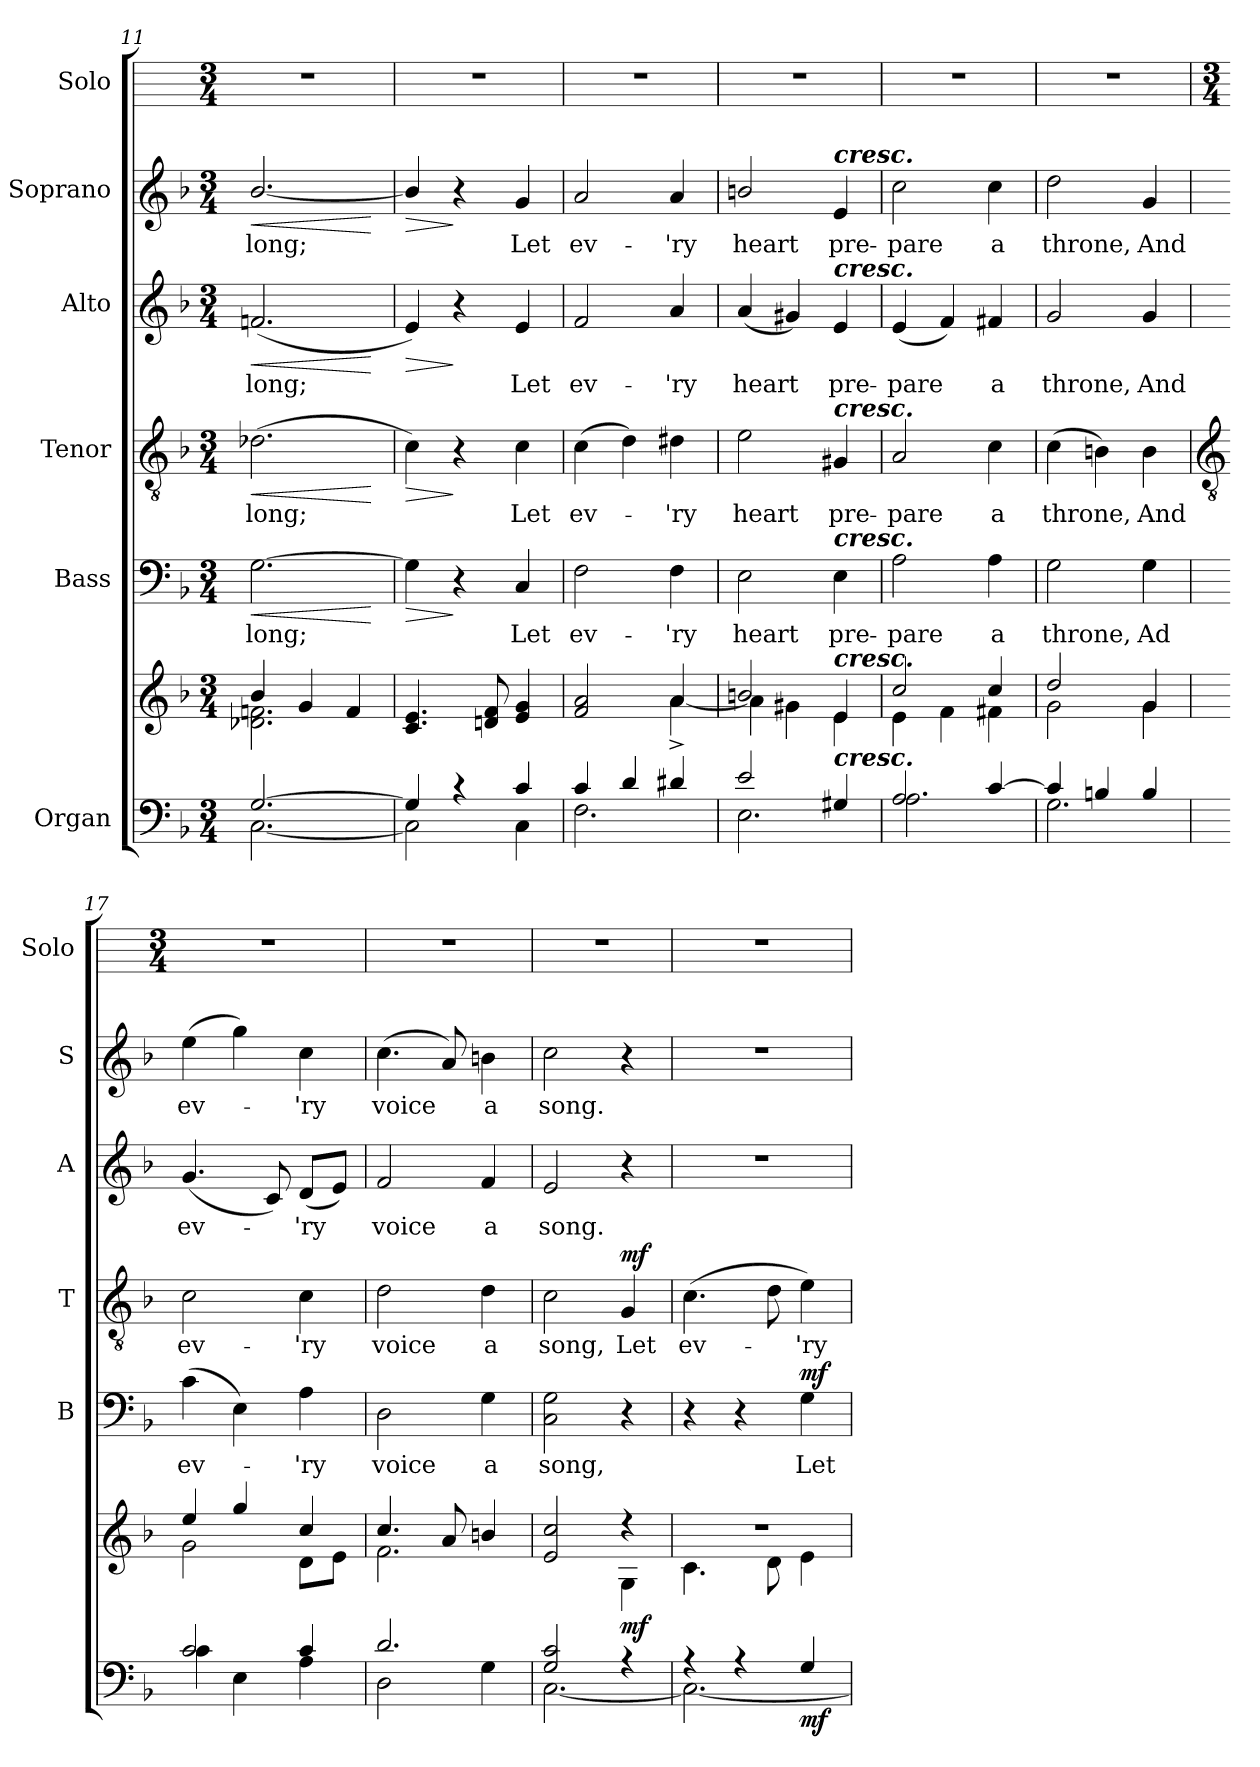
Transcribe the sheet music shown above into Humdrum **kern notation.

**kern	**kern	**dynam	**kern	**text	**dynam	**kern	**text	**dynam	**kern	**text	**dynam	**kern	**text	**dynam	**kern
*part6	*part6	*part6	*part5	*part5	*part5	*part4	*part4	*part4	*part3	*part3	*part3	*part2	*part2	*part2	*part1
*staff7	*staff6	*staff6/7	*staff5	*staff5	*staff5	*staff4	*staff4	*staff4	*staff3	*staff3	*staff3	*staff2	*staff2	*staff2	*staff1
*I"Organ	*	*	*I"Bass	*	*	*I"Tenor	*	*	*I"Alto	*	*	*I"Soprano	*	*	*I"Solo
*	*	*	*I'B	*	*	*I'T	*	*	*I'A	*	*	*I'S	*	*	*I'Solo
*clefF4	*clefG2	*	*clefF4	*	*	*clefGv2	*	*	*clefG2	*	*	*clefG2	*	*	*
*k[b-]	*k[b-]	*	*k[b-]	*	*	*k[b-]	*	*	*k[b-]	*	*	*k[b-]	*	*	*
*F:	*F:	*	*F:	*	*	*F:	*	*	*F:	*	*	*F:	*	*	*
*M3/4	*M3/4	*	*M3/4	*	*	*M3/4	*	*	*M3/4	*	*	*M3/4	*	*	*M3/4
=11	=11	=11	=11	=11	=11	=11	=11	=11	=11	=11	=11	=11	=11	=11	=11
*^	*^	*	*	*	*	*	*	*	*	*	*	*	*	*	*
!	!	!	!	!	!	!LO:LY:b	!LO:HP:b	!	!LO:LY:b	!LO:HP:b	!	!LO:LY:b	!LO:HP:b	!	!LO:LY:b	!LO:HP:b	!
[2.G/	[2.C\	4b-/	2.d-X\ 2.fn\	.	[2.G\	long;	<	(>2.d-X\	long;	<	(<2.fn	long;	<	[2.b-/	long;	<	2.r
.	.	4g/	.	.	.	.	.	.	.	.	.	.	.	.	.	.	.
.	.	4f/	.	.	.	.	.	.	.	.	.	.	.	.	.	.	.
*v	*v	*	*	*	*	*	*	*	*	*	*	*	*	*	*	*	*
*	*v	*v	*	*	*	*	*	*	*	*	*	*	*	*	*	*
.	.	.	.	.	[	.	.	[	.	.	[	.	.	[	.
=12	=12	=12	=12	=12	=12	=12	=12	=12	=12	=12	=12	=12	=12	=12	=12
*^	*^	*	*	*	*	*	*	*	*	*	*	*	*	*	*
!	!	!	!LO:N:vis=1	!	!	!	!LO:HP:b	!	!	!LO:HP:b	!	!	!LO:HP:b	!	!	!LO:HP:b	!
4G/]	2C\]	4.c/ 4.e/	2.ryy	.	4G\]	.	>	4c\)	.	>	4e)	.	>	4b-/]	.	>	2.r
4r	.	.	.	.	4r	.	]	4r	.	]	4r	.	]	4r	.	]	.
.	.	8dn/ 8f/	.	.	.	.	.	.	.	.	.	.	.	.	.	.	.
!	!	!	!	!	!	!LO:LY:b	!	!	!LO:LY:b	!	!	!LO:LY:b	!	!	!LO:LY:b	!	!
4c/	4C\	4e/ 4g/	.	.	4C	Let	.	4c	Let	.	4e	Let	.	4g	Let	.	.
=13	=13	=13	=13	=13	=13	=13	=13	=13	=13	=13	=13	=13	=13	=13	=13	=13	=13
!	!	!	!	!	!	!LO:LY:b	!	!	!LO:LY:b	!	!	!LO:LY:b	!	!	!LO:LY:b	!	!
4c/	2.F\	2f/ 2a/	2ryy	.	2F	ev-	.	(>4c	ev-	.	2f	ev-	.	2a	ev-	.	2.r
4d/	.	.	.	.	.	.	.	4d)	.	.	.	.	.	.	.	.	.
!	!	!	!	!	!	!LO:LY:b	!	!	!LO:LY:b	!	!	!LO:LY:b	!	!	!LO:LY:b	!	!
4d#X/	.	4a/	[4a^\	.	4F	-'ry	.	4d#X	'ry	.	4a	-'ry	.	4a	-'ry	.	.
=14	=14	=14	=14	=14	=14	=14	=14	=14	=14	=14	=14	=14	=14	=14	=14	=14	=14
!	!	!	!	!	!	!LO:LY:b	!	!	!LO:LY:b	!	!	!LO:LY:b	!	!	!LO:LY:b	!	!
2e/	2.E\	2bn/	4a\]	.	2E	heart	.	2e	heart	.	(<4a	heart	.	2bn/	heart	.	2.r
.	.	.	4g#X\	.	.	.	.	.	.	.	4g#X)	.	.	.	.	.	.
!	!	!	!	!	!	!	!	!	!	!	!	!	!	!LO:TX:a:Bi:t=cresc.	!	!	!
!	!	!	!	!	!	!	!	!	!	!	!LO:TX:a:Bi:t=cresc.	!	!	!	!	!	!
!	!	!	!	!	!	!	!	!LO:TX:a:Bi:t=cresc.	!	!	!	!	!	!	!	!	!
!	!	!	!	!	!LO:TX:a:Bi:t=cresc.	!	!	!	!	!	!	!	!	!	!	!	!
!	!	!LO:TX:a:Bi:t=cresc.	!	!	!	!	!	!	!	!	!	!	!	!	!	!	!
!LO:TX:a:Bi:t=cresc.	!	!	!	!	!	!	!	!	!	!	!	!	!	!	!	!	!
!	!	!	!	!	!	!LO:LY:b	!	!	!LO:LY:b	!	!	!LO:LY:b	!	!	!LO:LY:b	!	!
4G#X/	.	4e/	4e\	.	4E	pre-	.	4G#X	pre-	.	4e	pre-	.	4e	pre-	.	.
=15	=15	=15	=15	=15	=15	=15	=15	=15	=15	=15	=15	=15	=15	=15	=15	=15	=15
!	!	!	!	!	!	!LO:LY:b	!	!	!LO:LY:b	!	!	!LO:LY:b	!	!	!LO:LY:b	!	!
2A/	2.A\	2cc/	4e\	.	2A	-pare	.	2A	-pare	.	(<4e	-pare	.	2cc	-pare	.	2.r
.	.	.	4f\	.	.	.	.	.	.	.	4f)	.	.	.	.	.	.
!	!	!	!	!	!	!LO:LY:b	!	!	!LO:LY:b	!	!	!LO:LY:b	!	!	!LO:LY:b	!	!
[4c/	.	4cc/	4f#X\	.	4A	a	.	4c	a	.	4f#X	a	.	4cc	a	.	.
=16	=16	=16	=16	=16	=16	=16	=16	=16	=16	=16	=16	=16	=16	=16	=16	=16	=16
!	!	!	!	!	!	!LO:LY:b	!	!	!LO:LY:b	!	!	!LO:LY:b	!	!	!LO:LY:b	!	!
4c/]	2.G\	2dd/	2g\	.	2G	throne,	.	(>4c	throne,	.	2g	throne,	.	2dd	throne,	.	2.r
4Bn/	.	.	.	.	.	.	.	4Bn)	.	.	.	.	.	.	.	.	.
!	!	!	!	!	!	!LO:LY:b	!	!	!LO:LY:b	!	!	!LO:LY:b	!	!	!LO:LY:b	!	!
4B/	.	4g/	4g\	.	4G	Ad	.	4B	And	.	4g	And	.	4g	And	.	.
!!LO:LB:g=z
=17	=17	=17	=17	=17	=17	=17	=17	=17	=17	=17	=17	=17	=17	=17	=17	=17	=17
*	*	*	*	*	*	*	*	*clefGv2	*	*	*	*	*	*	*	*	*
*	*	*	*	*	*	*	*	*	*	*	*	*	*	*	*	*	*M3/4
!	!	!	!	!	!	!LO:LY:b	!	!	!LO:LY:b	!	!	!LO:LY:b	!	!	!LO:LY:b	!	!
2c/	4c\	4ee/	2g\	.	(4c	ev-	.	2c	ev-	.	(<4.g	ev-	.	(>4ee	ev-	.	2.r
.	4E\	4gg/	.	.	4E)	.	.	.	.	.	.	.	.	4gg)	.	.	.
.	.	.	.	.	.	.	.	.	.	.	8c)	.	.	.	.	.	.
!	!	!	!	!	!	!LO:LY:b	!	!	!LO:LY:b	!	!	!LO:LY:b	!	!	!LO:LY:b	!	!
4c/	4A\	4cc/	8d\L	.	4A	'ry	.	4c	-'ry	.	(<8dL	'ry	.	4cc	'ry	.	.
.	.	.	8e\J	.	.	.	.	.	.	.	8eJ)	.	.	.	.	.	.
=18	=18	=18	=18	=18	=18	=18	=18	=18	=18	=18	=18	=18	=18	=18	=18	=18	=18
!	!	!	!	!	!	!LO:LY:b	!	!	!LO:LY:b	!	!	!LO:LY:b	!	!	!LO:LY:b	!	!
2.d/	2D\	4.cc/	2.f\	.	2D	voice	.	2d	voice	.	2f	voice	.	(<4.cc	voice	.	2.r
.	.	8a/	.	.	.	.	.	.	.	.	.	.	.	8a)	.	.	.
!	!	!	!	!	!	!LO:LY:b	!	!	!LO:LY:b	!	!	!LO:LY:b	!	!	!LO:LY:b	!	!
.	4G\	4bn/	.	.	4G	a	.	4d	a	.	4f	a	.	4bn	a	.	.
=19	=19	=19	=19	=19	=19	=19	=19	=19	=19	=19	=19	=19	=19	=19	=19	=19	=19
!	!	!	!	!	!	!LO:LY:b	!	!	!LO:LY:b	!	!	!LO:LY:b	!	!	!LO:LY:b	!	!
2G/ 2c/	[2.C\	2e/ 2cc/	2ryy	.	2C 2G	song,	.	2c	song,	.	2e	song.	.	2cc	song.	.	2.r
!	!	!	!	!LO:DY:b	!	!	!	!	!LO:LY:b	!LO:DY:b	!	!	!	!	!	!	!
4r	.	4r	4G\	mf	4r	.	.	4G	Let	mf	4r	.	.	4r	.	.	.
=20	=20	=20	=20	=20	=20	=20	=20	=20	=20	=20	=20	=20	=20	=20	=20	=20	=20
!	!	!LO:N:vis=1	!	!	!	!	!	!	!LO:LY:b	!	!LO:N:vis=1	!	!	!LO:N:vis=1	!	!	!
4r	2.C\_	2.r	4.c\	.	4r	.	.	(>4.c	ev-	.	2.r	.	.	2.r	.	.	2.r
4r	.	.	.	.	4r	.	.	.	.	.	.	.	.	.	.	.	.
.	.	.	8d\	.	.	.	.	8d	.	.	.	.	.	.	.	.	.
!	!	!	!	!LO:DY:b=2	!	!LO:LY:b	!LO:DY:b	!	!LO:LY:b	!	!	!	!	!	!	!	!
4G/	.	.	4e\	mf	4G	Let	mf	4e)	'ry	.	.	.	.	.	.	.	.
*v	*v	*	*	*	*	*	*	*	*	*	*	*	*	*	*	*	*
*	*v	*v	*	*	*	*	*	*	*	*	*	*	*	*	*	*
=	=	=	=	=	=	=	=	=	=	=	=	=	=	=	=
*-	*-	*-	*-	*-	*-	*-	*-	*-	*-	*-	*-	*-	*-	*-	*-
